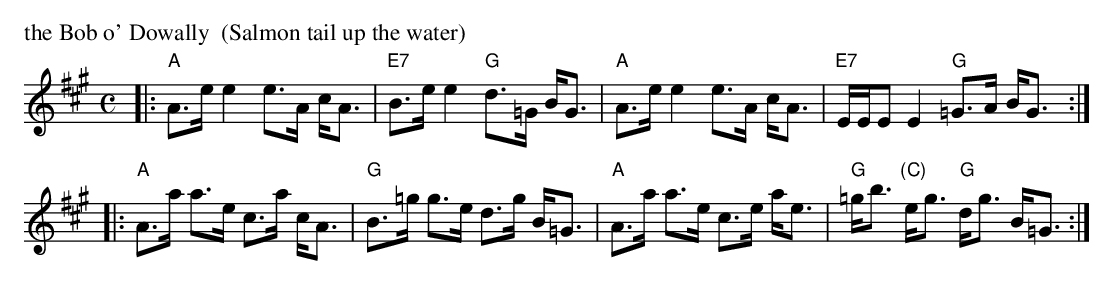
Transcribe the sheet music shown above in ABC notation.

X:1
P: the Bob o' Dowally  (Salmon tail up the water)
M:C
L:1/8
K:A
|: "A"A>e e2 e>A c<A | "E7"B>e e2 "G"d>=G B<G \
|  "A"A>e e2 e>A c<A | "E7"E/E/E E2 "G"=G>A B<G :|
|: "A"A>a a>e c>a c<A | "G"B>=g g>e d>g B<=G \
|  "A"A>a a>e c>e a<e | "G"=g<b "(C)"e<g "G"d<g B<=G :|
